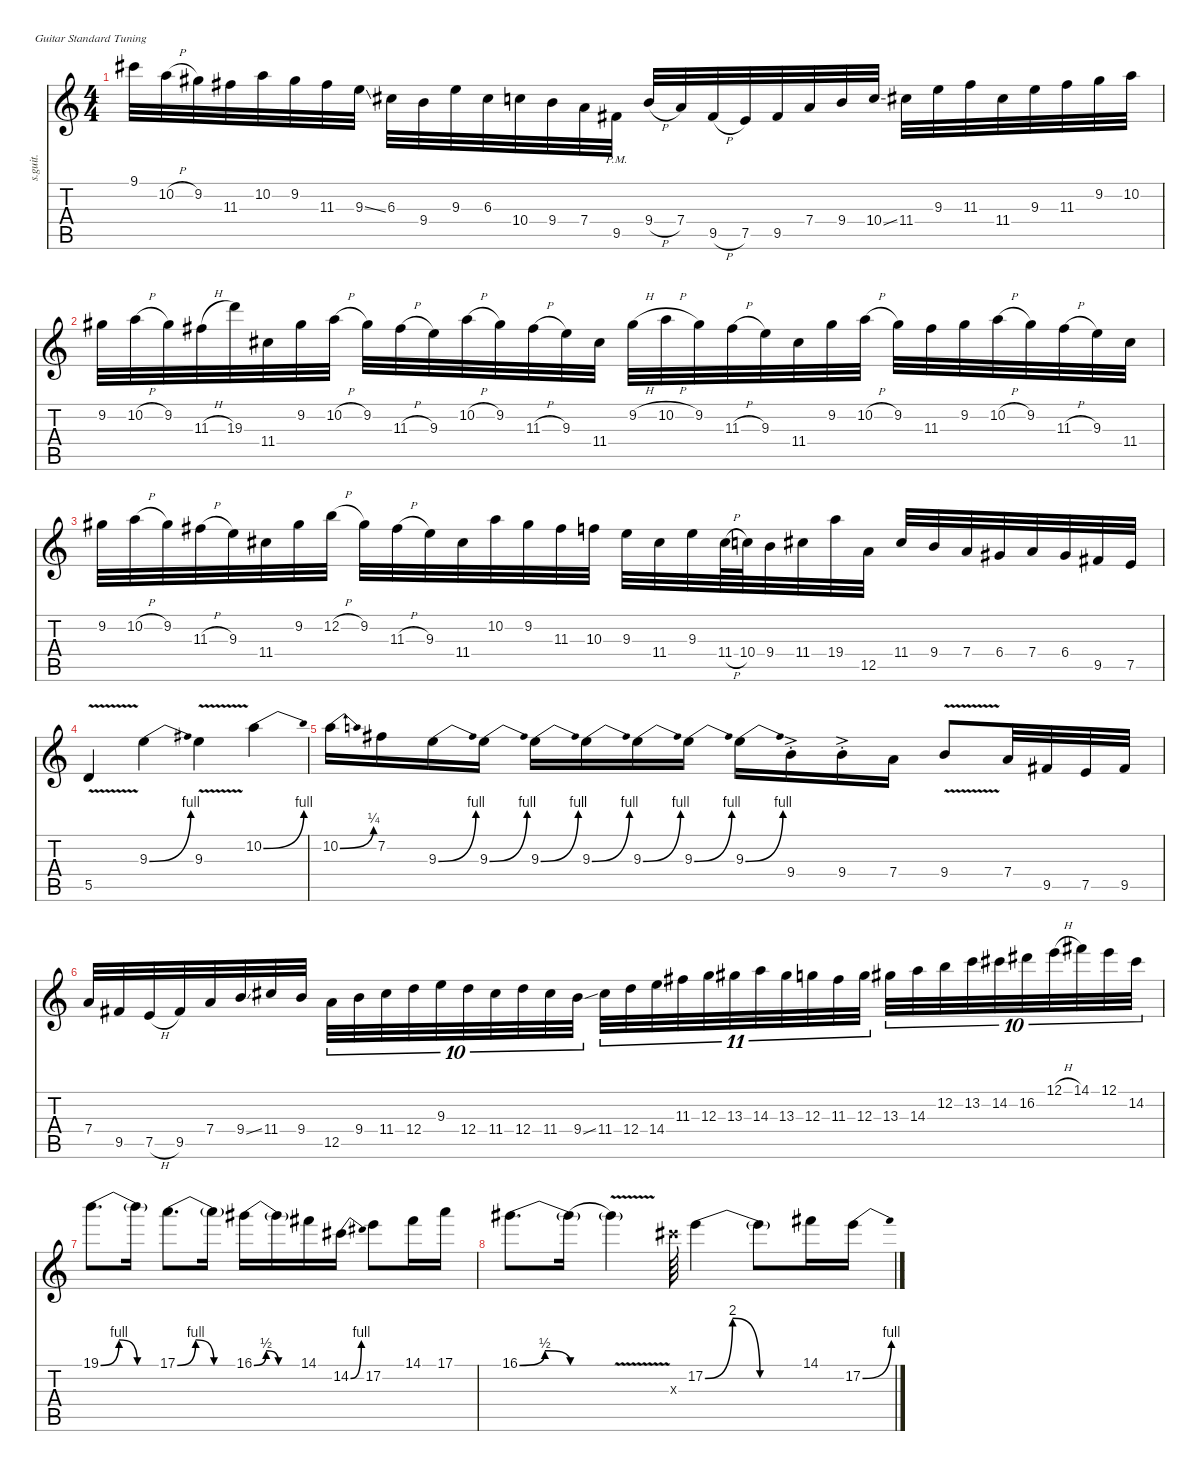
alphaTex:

\defaultSystemsLayout 4
\hideDynamics
\bracketExtendMode nobrackets
\track ("Gtr I" "s.guit.") {instrument distortionguitar}
\staff {score tabs}
\tuning (E4 B3 G3 D3 A2 E2)
\ts (4 4)
\tempo (78 hide)
\clef g2
\ks c
9.1{acc #}.32{dy mf} 10.2{h}.32 9.2{acc #}.32 11.3{acc #}.32 10.2.32 9.2{acc #}.32 11.3{acc #}.32 9.3{ss}.32 6.3{acc #}.32 9.4.32 9.3.32 6.3{acc #}.32 10.4.32 9.4.32 7.4.32 9.5{pm acc #}.32 9.4{h}.32 7.4.32 9.5{h acc #}.32 7.5.32 9.5{acc #}.32 7.4.32 9.4.32 10.4{ss}.32 11.4{acc #}.32 9.3.32 11.3{acc #}.32 11.4{acc #}.32 9.3.32 11.3{acc #}.32 9.2{acc #}.32 10.2.32 |
9.2{acc #}.32 10.2{h}.32 9.2{acc #}.32 11.3{h acc #}.32 19.3.32 11.4{acc #}.32 9.2{acc #}.32 10.2{h}.32 9.2{acc #}.32 11.3{h acc #}.32 9.3.32 10.2{h}.32 9.2{acc #}.32 11.3{h acc #}.32 9.3.32 11.4{acc #}.32 9.2{h acc #}.32 10.2{h}.32 9.2{acc #}.32 11.3{h acc #}.32 9.3.32 11.4{acc #}.32 9.2{acc #}.32 10.2{h}.32 9.2{acc #}.32 11.3{acc #}.32 9.2{acc #}.32 10.2{h}.32 9.2{acc #}.32 11.3{h acc #}.32 9.3.32 11.4{acc #}.32 |
9.2{acc #}.32 10.2{h}.32 9.2{acc #}.32 11.3{h acc #}.32 9.3.32 11.4{acc #}.32 9.2{acc #}.32 12.2{h}.32 9.2{acc #}.32 11.3{h acc #}.32 9.3.32 11.4{acc #}.32 10.2.32 9.2{acc #}.32 11.3{acc #}.32 10.3.32 9.3.32 11.4{acc #}.32 9.3.32 11.4{h acc #}.64 10.4.64 9.4.32 11.4{acc #}.32 19.4.32 12.5.32 11.4{acc #}.32 9.4.32 7.4.32 6.4{acc #}.32 7.4.32 6.4{acc #}.32 9.5{acc #}.32 7.5.32 |
5.5{v}.4 9.3{be (bend 0 0 15 4)}.4 9.3{v}.4 10.2{be (bend 0 0 15 4)}.4 |
10.2{be (bend 0 0 15 1)}.16 7.2{acc #}.16 9.3{be (bend 0 0 15 4)}.16 9.3{be (bend 0 0 15 4)}.16 9.3{be (bend 0 0 15 4)}.16 9.3{be (bend 0 0 15 4)}.16 9.3{be (bend 0 0 15 4)}.16 9.3{be (bend 0 0 15 4)}.16 9.3{be (bend 0 0 15 4)}.16 9.4{ac st}.16{dy p} 9.4{ac st}.16 7.4.16{dy mf} 9.4{v}.8 7.4.32 9.5{acc #}.32 7.5.32 9.5{acc #}.32 |
7.4.32 9.5{acc #}.32 7.5{h}.32 9.5{acc #}.32 7.4.32 9.4{ss}.32 11.4{acc #}.32 9.4.32 12.5.32{tu (10 8)} 9.4.32{tu (10 8)} 11.4{acc #}.32{tu (10 8)} 12.4.32{tu (10 8)} 9.3.32{tu (10 8)} 12.4.32{tu (10 8)} 11.4{acc #}.32{tu (10 8)} 12.4.32{tu (10 8)} 11.4{acc #}.32{tu (10 8)} 9.4{ss}.32{tu (10 8)} 11.4{acc #}.32{tu (11 8)} 12.4.32{tu (11 8)} 14.4.32{tu (11 8)} 11.3{acc #}.32{tu (11 8)} 12.3.32{tu (11 8)} 13.3{acc #}.32{tu (11 8)} 14.3.32{tu (11 8)} 13.3{acc #}.32{tu (11 8)} 12.3.32{tu (11 8)} 11.3{acc #}.32{tu (11 8)} 12.3.32{tu (11 8)} 13.3{acc #}.32{tu (10 8)} 14.3.32{tu (10 8)} 12.2.32{tu (10 8)} 13.2.32{tu (10 8)} 14.2{acc #}.32{tu (10 8)} 16.2{acc #}.32{tu (10 8)} 12.1{h}.32{tu (10 8)} 14.1{acc #}.32{tu (10 8)} 12.1.32{tu (10 8)} 14.2{acc #}.32{tu (10 8)} |
19.1{be (bendrelease 0 0 15 4 30 4 45 0)}.8{d} 19.1{be (hold 0 0 60 0) t}.16 17.1{be (bendrelease 0 0 15 4 30 4 45 0)}.8{d} 17.1{be (hold 0 0 60 0) t}.16 16.1{be (bendrelease 0 0 15 2 30 2 45 0) acc #}.16 16.1{be (hold 0 0 60 0) t acc #}.16 14.1{acc #}.16 14.2{be (bend 0 0 15 4) acc #}.16 17.2.8 14.1{acc #}.16 17.1.16 |
16.1{be (bendrelease 0 0 15 2 30 2 45 0) acc #}.8{d} 16.1{be (hold 0 0 60 0) t acc #}.16 16.1{v t acc #}.4 18.3{x acc #}.64 17.2{be (bendrelease 0 0 15 8 30 8 45 0)}.4 17.2{be (hold 0 0 60 0) t}.8 14.1{acc #}.16 17.2{be (bend 0 0 15 4)}.16
